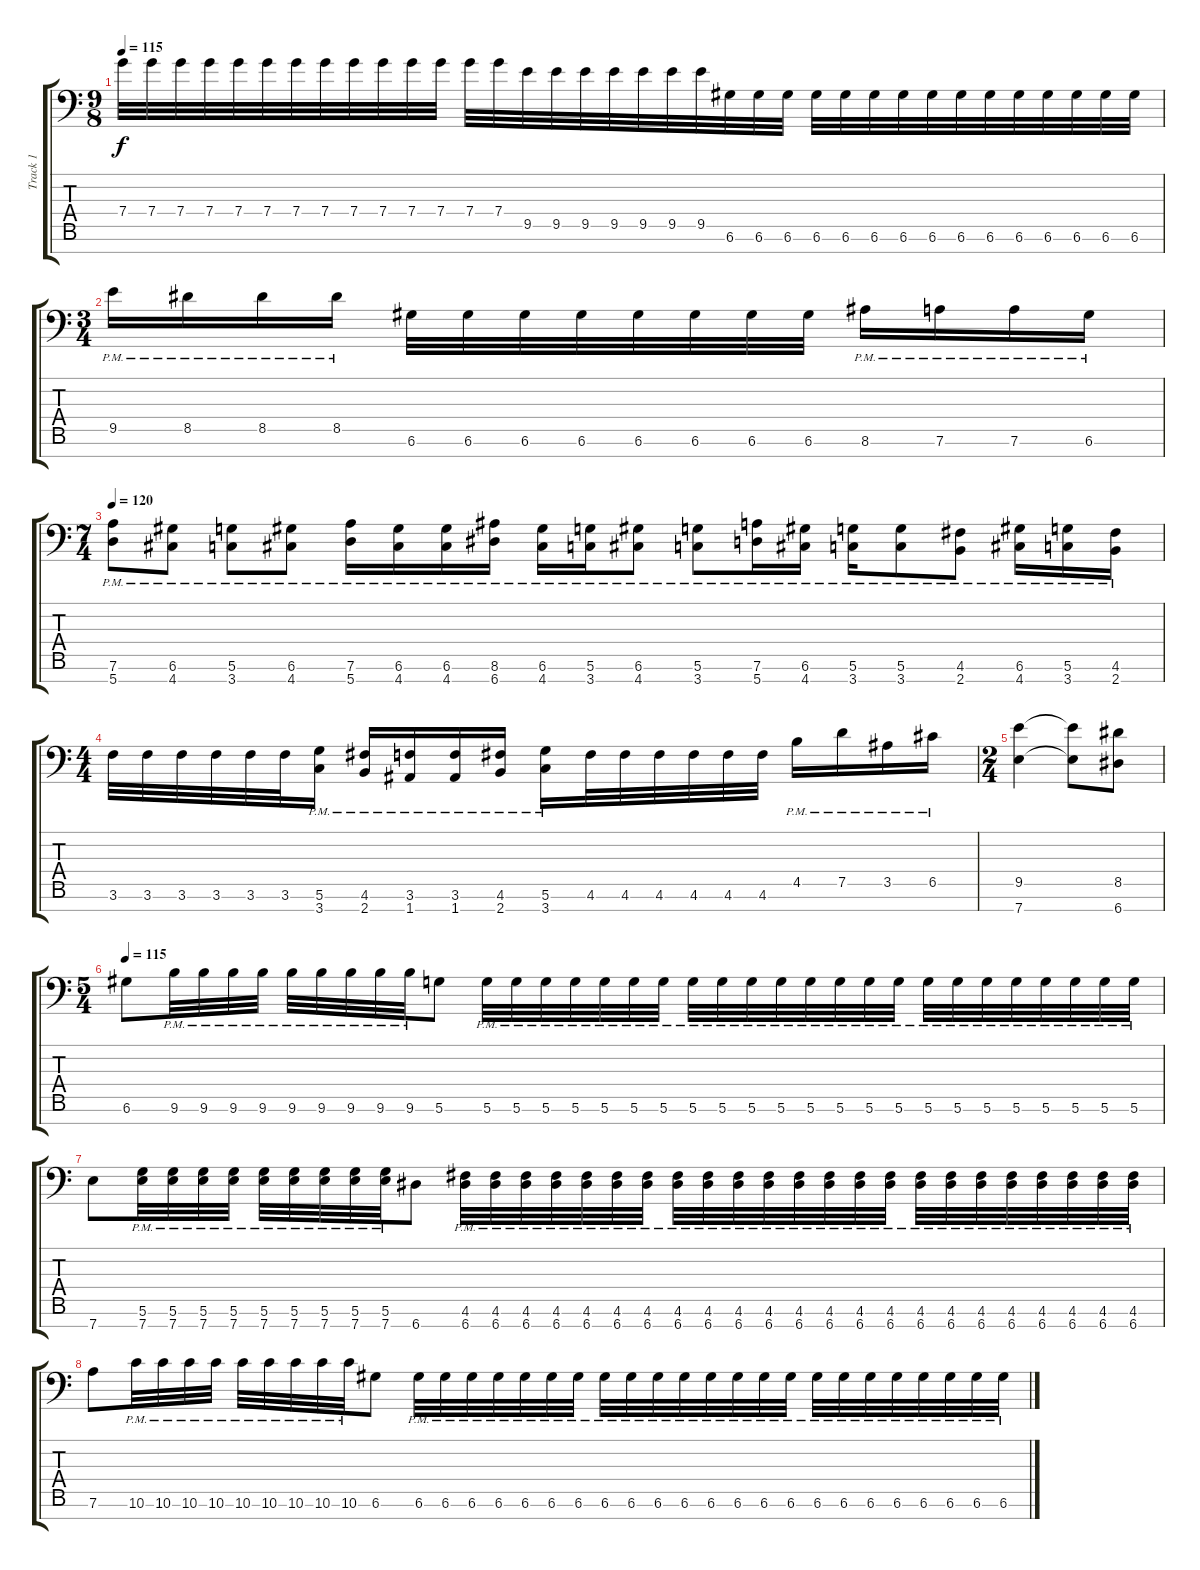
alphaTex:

\track ("Track 1" "Track 1") {solo instrument distortionguitar}
\staff {score tabs}
\tuning (D4 A3 F3 C3 G2 D2 A1) {hide}
\ts (9 8)
\tempo 115
\clef f4
\ks c
7.4.32{dy f} 7.4.32 7.4.32 7.4.32 7.4.32 7.4.32 7.4.32 7.4.32 7.4.32 7.4.32 7.4.32 7.4.32 7.4.32 7.4.32 9.5.32 9.5.32 9.5.32 9.5.32 9.5.32 9.5.32 9.5.32 6.6.32 6.6.32 6.6.32 6.6.32 6.6.32 6.6.32 6.6.32 6.6.32 6.6.32 6.6.32 6.6.32 6.6.32 6.6.32 6.6.32 6.6.32 |
\ts (3 4)
9.5{pm}.16 8.5{pm}.16 8.5{pm}.16 8.5{pm}.16 6.6.32 6.6.32 6.6.32 6.6.32 6.6.32 6.6.32 6.6.32 6.6.32 8.6{pm}.16 7.6{pm}.16 7.6{pm}.16 6.6{pm}.16 |
\ts (7 4)
\tempo 120
(7.6{pm} 5.7{pm}).8 (6.6{pm} 4.7{pm}).8 (5.6{pm} 3.7{pm}).8 (6.6{pm} 4.7{pm}).8 (7.6{pm} 5.7{pm}).16 (6.6{pm} 4.7{pm}).16 (6.6{pm} 4.7{pm}).16 (8.6{pm} 6.7{pm}).16 (6.6{pm} 4.7{pm}).16 (5.6{pm} 3.7{pm}).16 (6.6{pm} 4.7{pm}).8 (5.6{pm} 3.7{pm}).8 (7.6{pm} 5.7{pm}).16 (6.6{pm} 4.7{pm}).16 (5.6{pm} 3.7{pm}).16 (5.6{pm} 3.7{pm}).8 (4.6{pm} 2.7{pm}).8 (6.6{pm} 4.7{pm}).16 (5.6{pm} 3.7{pm}).16 (4.6{pm} 2.7{pm}).16 |
\ts (4 4)
3.6.32 3.6.32 3.6.32 3.6.32 3.6.32 3.6.32 (5.6{pm} 3.7{pm}).16 (4.6{pm} 2.7{pm}).16 (3.6{pm} 1.7{pm}).16 (3.6{pm} 1.7{pm}).16 (4.6{pm} 2.7{pm}).16 (5.6{pm} 3.7{pm}).16 4.6.32 4.6.32 4.6.32 4.6.32 4.6.32 4.6.32 4.5{pm}.16 7.5{pm}.16 3.5{pm}.16 6.5{pm}.16 |
\ts (2 4)
(9.5 7.7).4 (9.5{t} 7.7{t}).8 (8.5 6.7).8 |
\ts (5 4)
\tempo 115
6.6.8 9.6{pm}.32 9.6{pm}.32 9.6{pm}.32 9.6{pm}.32 9.6{pm}.32 9.6{pm}.32 9.6{pm}.32 9.6{pm}.32 9.6{pm}.32 5.6.8 5.6{pm}.32 5.6{pm}.32 5.6{pm}.32 5.6{pm}.32 5.6{pm}.32 5.6{pm}.32 5.6{pm}.32 5.6{pm}.32 5.6{pm}.32 5.6{pm}.32 5.6{pm}.32 5.6{pm}.32 5.6{pm}.32 5.6{pm}.32 5.6{pm}.32 5.6{pm}.32 5.6{pm}.32 5.6{pm}.32 5.6{pm}.32 5.6{pm}.32 5.6{pm}.32 5.6{pm}.32 5.6{pm}.32 |
7.7.8 (5.6{pm} 7.7{pm}).32 (5.6{pm} 7.7{pm}).32 (5.6{pm} 7.7{pm}).32 (5.6{pm} 7.7{pm}).32 (5.6{pm} 7.7{pm}).32 (5.6{pm} 7.7{pm}).32 (5.6{pm} 7.7{pm}).32 (5.6{pm} 7.7{pm}).32 (5.6{pm} 7.7{pm}).32 6.7.8 (4.6{pm} 6.7{pm}).32 (4.6{pm} 6.7{pm}).32 (4.6{pm} 6.7{pm}).32 (4.6{pm} 6.7{pm}).32 (4.6{pm} 6.7{pm}).32 (4.6{pm} 6.7{pm}).32 (4.6{pm} 6.7{pm}).32 (4.6{pm} 6.7{pm}).32 (4.6{pm} 6.7{pm}).32 (4.6{pm} 6.7{pm}).32 (4.6{pm} 6.7{pm}).32 (4.6{pm} 6.7{pm}).32 (4.6{pm} 6.7{pm}).32 (4.6{pm} 6.7{pm}).32 (4.6{pm} 6.7{pm}).32 (4.6{pm} 6.7{pm}).32 (4.6{pm} 6.7{pm}).32 (4.6{pm} 6.7{pm}).32 (4.6{pm} 6.7{pm}).32 (4.6{pm} 6.7{pm}).32 (4.6{pm} 6.7{pm}).32 (4.6{pm} 6.7{pm}).32 (4.6{pm} 6.7{pm}).32 |
7.6.8 10.6{pm}.32 10.6{pm}.32 10.6{pm}.32 10.6{pm}.32 10.6{pm}.32 10.6{pm}.32 10.6{pm}.32 10.6{pm}.32 10.6{pm}.32 6.6.8 6.6{pm}.32 6.6{pm}.32 6.6{pm}.32 6.6{pm}.32 6.6{pm}.32 6.6{pm}.32 6.6{pm}.32 6.6{pm}.32 6.6{pm}.32 6.6{pm}.32 6.6{pm}.32 6.6{pm}.32 6.6{pm}.32 6.6{pm}.32 6.6{pm}.32 6.6{pm}.32 6.6{pm}.32 6.6{pm}.32 6.6{pm}.32 6.6{pm}.32 6.6{pm}.32 6.6{pm}.32 6.6{pm}.32
